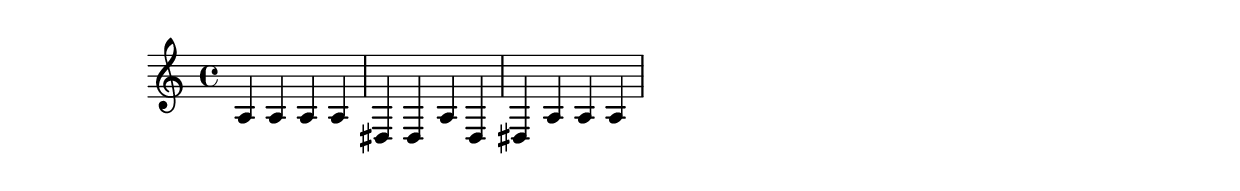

 \score {
   \new Staff {
 a4 a a a dis dis a dis dis a a a
 }
 }
